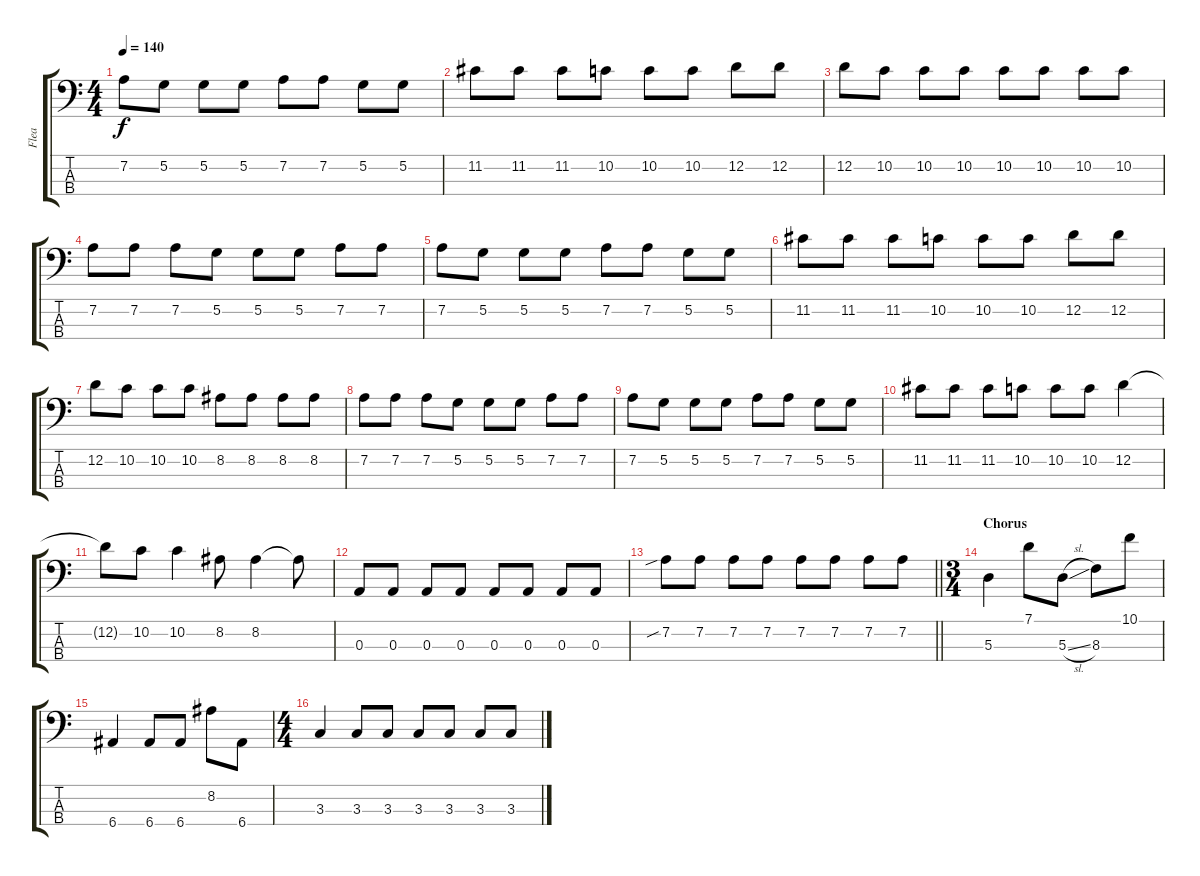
\track ("Flea" "Flea") {instrument electricbassfinger}
\staff {score tabs}
\tuning (G2 D2 A1 E1) {hide}
\ts (4 4)
\tempo 140
\clef f4
\ks c
7.2.8{dy f} 5.2.8 5.2.8 5.2.8 7.2.8 7.2.8 5.2.8 5.2.8 |
11.2.8 11.2.8 11.2.8 10.2.8 10.2.8 10.2.8 12.2.8 12.2.8 |
12.2.8 10.2.8 10.2.8 10.2.8 10.2.8 10.2.8 10.2.8 10.2.8 |
7.2.8 7.2.8 7.2.8 5.2.8 5.2.8 5.2.8 7.2.8 7.2.8 |
7.2.8 5.2.8 5.2.8 5.2.8 7.2.8 7.2.8 5.2.8 5.2.8 |
11.2.8 11.2.8 11.2.8 10.2.8 10.2.8 10.2.8 12.2.8 12.2.8 |
12.2.8 10.2.8 10.2.8 10.2.8 8.2.8 8.2.8 8.2.8 8.2.8 |
7.2.8 7.2.8 7.2.8 5.2.8 5.2.8 5.2.8 7.2.8 7.2.8 |
7.2.8 5.2.8 5.2.8 5.2.8 7.2.8 7.2.8 5.2.8 5.2.8 |
11.2.8 11.2.8 11.2.8 10.2.8 10.2.8 10.2.8 12.2.4 |
12.2{t}.8 10.2.8 10.2.4 8.2.8 8.2.4 8.2{t}.8 |
0.3.8 0.3.8 0.3.8 0.3.8 0.3.8 0.3.8 0.3.8 0.3.8 |
\barLineRight lightlight
7.2{sib}.8 7.2.8 7.2.8 7.2.8 7.2.8 7.2.8 7.2.8 7.2.8 |
\ts (3 4)
\section ("" "Chorus")
5.3.4 7.1.8 5.3{sl}.8 8.3.8 10.1.8 |
6.4.4 6.4.8 6.4.8 8.2.8 6.4.8 |
\ts (4 4)
3.3.4 3.3.8 3.3.8 3.3.8 3.3.8 3.3.8 3.3.8
